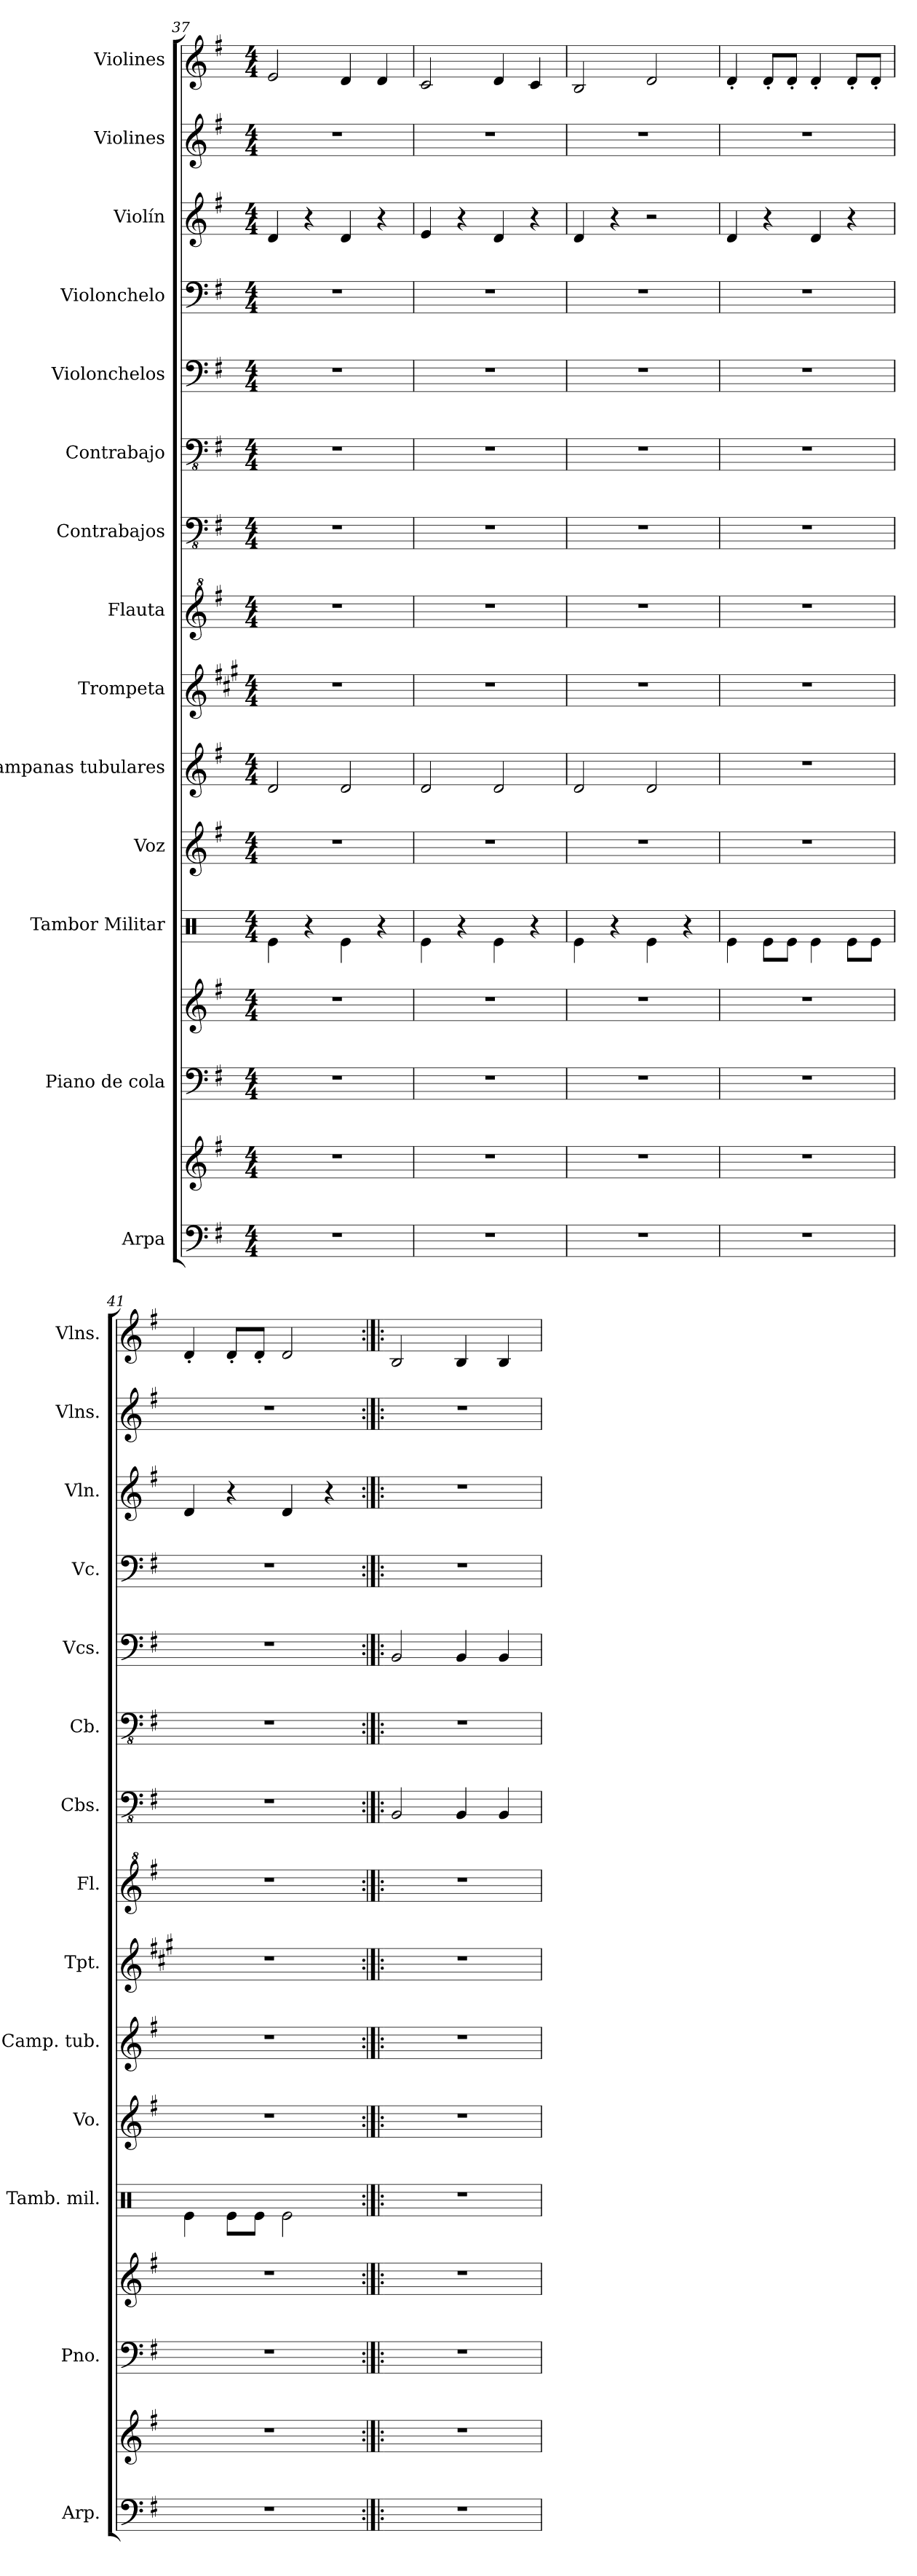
**kern	**kern	**kern	**kern	**kern	**kern	**kern	**kern	**kern	**kern	**kern	**kern	**kern	**kern	**kern	**kern
*part14	*part14	*part13	*part13	*part12	*part11	*part10	*part9	*part8	*part7	*part6	*part5	*part4	*part3	*part2	*part1
*staff16	*staff15	*staff14	*staff13	*staff12	*staff11	*staff10	*staff9	*staff8	*staff7	*staff6	*staff5	*staff4	*staff3	*staff2	*staff1
*I"Arpa	*	*I"Piano de cola	*	*I"Tambor Militar	*I"Voz	*I"Campanas tubulares	*I"Trompeta	*I"Flauta	*I"Contrabajos	*I"Contrabajo	*I"Violonchelos	*I"Violonchelo	*I"Violín	*I"Violines	*I"Violines
*I'Arp.	*	*I'Pno.	*	*I'Tamb. mil.	*I'Vo.	*I'Camp. tub.	*I'Tpt.	*I'Fl.	*I'Cbs.	*I'Cb.	*I'Vcs.	*I'Vc.	*I'Vln.	*I'Vlns.	*I'Vlns.
*clefF4	*clefG2	*clefF4	*clefG2	*clefX	*clefG2	*clefG2	*clefG2	*clefG^2	*clefFv4	*clefFv4	*clefF4	*clefF4	*clefG2	*clefG2	*clefG2
*	*	*	*	*	*	*	*ITrd1c2	*	*	*ITrd7c12	*	*	*	*	*
*k[f#]	*k[f#]	*k[f#]	*k[f#]	*k[]	*k[f#]	*k[f#]	*k[f#]	*k[f#]	*k[f#]	*k[f#]	*k[f#]	*k[f#]	*k[f#]	*k[f#]	*k[f#]
*M4/4	*M4/4	*M4/4	*M4/4	*M4/4	*M4/4	*M4/4	*M4/4	*M4/4	*M4/4	*M4/4	*M4/4	*M4/4	*M4/4	*M4/4	*M4/4
=37	=37	=37	=37	=37	=37	=37	=37	=37	=37	=37	=37	=37	=37	=37	=37
1r	1r	1r	1r	4Re\	1r	2d/	1r	1r	1r	1r	1r	1r	4d/	1r	2e/
.	.	.	.	4r	.	.	.	.	.	.	.	.	4r	.	.
.	.	.	.	4Re\	.	2d/	.	.	.	.	.	.	4d/	.	4d/
.	.	.	.	4r	.	.	.	.	.	.	.	.	4r	.	4d/
=38	=38	=38	=38	=38	=38	=38	=38	=38	=38	=38	=38	=38	=38	=38	=38
1r	1r	1r	1r	4Re\	1r	2d/	1r	1r	1r	1r	1r	1r	4e/	1r	2c/
.	.	.	.	4r	.	.	.	.	.	.	.	.	4r	.	.
.	.	.	.	4Re\	.	2d/	.	.	.	.	.	.	4d/	.	4d/
.	.	.	.	4r	.	.	.	.	.	.	.	.	4r	.	4c/
!!LO:PB:g=z
=39	=39	=39	=39	=39	=39	=39	=39	=39	=39	=39	=39	=39	=39	=39	=39
1r	1r	1r	1r	4Re\	1r	2d/	1r	1r	1r	1r	1r	1r	4d/	1r	2B/
.	.	.	.	4r	.	.	.	.	.	.	.	.	4r	.	.
.	.	.	.	4Re\	.	2d/	.	.	.	.	.	.	2r	.	2d/
.	.	.	.	4r	.	.	.	.	.	.	.	.	.	.	.
=40	=40	=40	=40	=40	=40	=40	=40	=40	=40	=40	=40	=40	=40	=40	=40
1r	1r	1r	1r	4Re\	1r	1r	1r	1r	1r	1r	1r	1r	4d/	1r	4d'/
.	.	.	.	8Re\L	.	.	.	.	.	.	.	.	4r	.	8d'/L
.	.	.	.	8Re\J	.	.	.	.	.	.	.	.	.	.	8d'/J
.	.	.	.	4Re\	.	.	.	.	.	.	.	.	4d/	.	4d'/
.	.	.	.	8Re\L	.	.	.	.	.	.	.	.	4r	.	8d'/L
.	.	.	.	8Re\J	.	.	.	.	.	.	.	.	.	.	8d'/J
=41	=41	=41	=41	=41	=41	=41	=41	=41	=41	=41	=41	=41	=41	=41	=41
1r	1r	1r	1r	4Re\	1r	1r	1r	1r	1r	1r	1r	1r	4d/	1r	4d'/
.	.	.	.	8Re\L	.	.	.	.	.	.	.	.	4r	.	8d'/L
.	.	.	.	8Re\J	.	.	.	.	.	.	.	.	.	.	8d'/J
.	.	.	.	2Re\	.	.	.	.	.	.	.	.	4d/	.	2d/
.	.	.	.	.	.	.	.	.	.	.	.	.	4r	.	.
=42:|!|:	=42:|!|:	=42:|!|:	=42:|!|:	=42:|!|:	=42:|!|:	=42:|!|:	=42:|!|:	=42:|!|:	=42:|!|:	=42:|!|:	=42:|!|:	=42:|!|:	=42:|!|:	=42:|!|:	=42:|!|:
1r	1r	1r	1r	1r	1r	1r	1r	1r	2BBB/	1r	2BB/	1r	1r	1r	2B/
.	.	.	.	.	.	.	.	.	4BBB/	.	4BB/	.	.	.	4B/
.	.	.	.	.	.	.	.	.	4BBB/	.	4BB/	.	.	.	4B/
=	=	=	=	=	=	=	=	=	=	=	=	=	=	=	=
*-	*-	*-	*-	*-	*-	*-	*-	*-	*-	*-	*-	*-	*-	*-	*-
